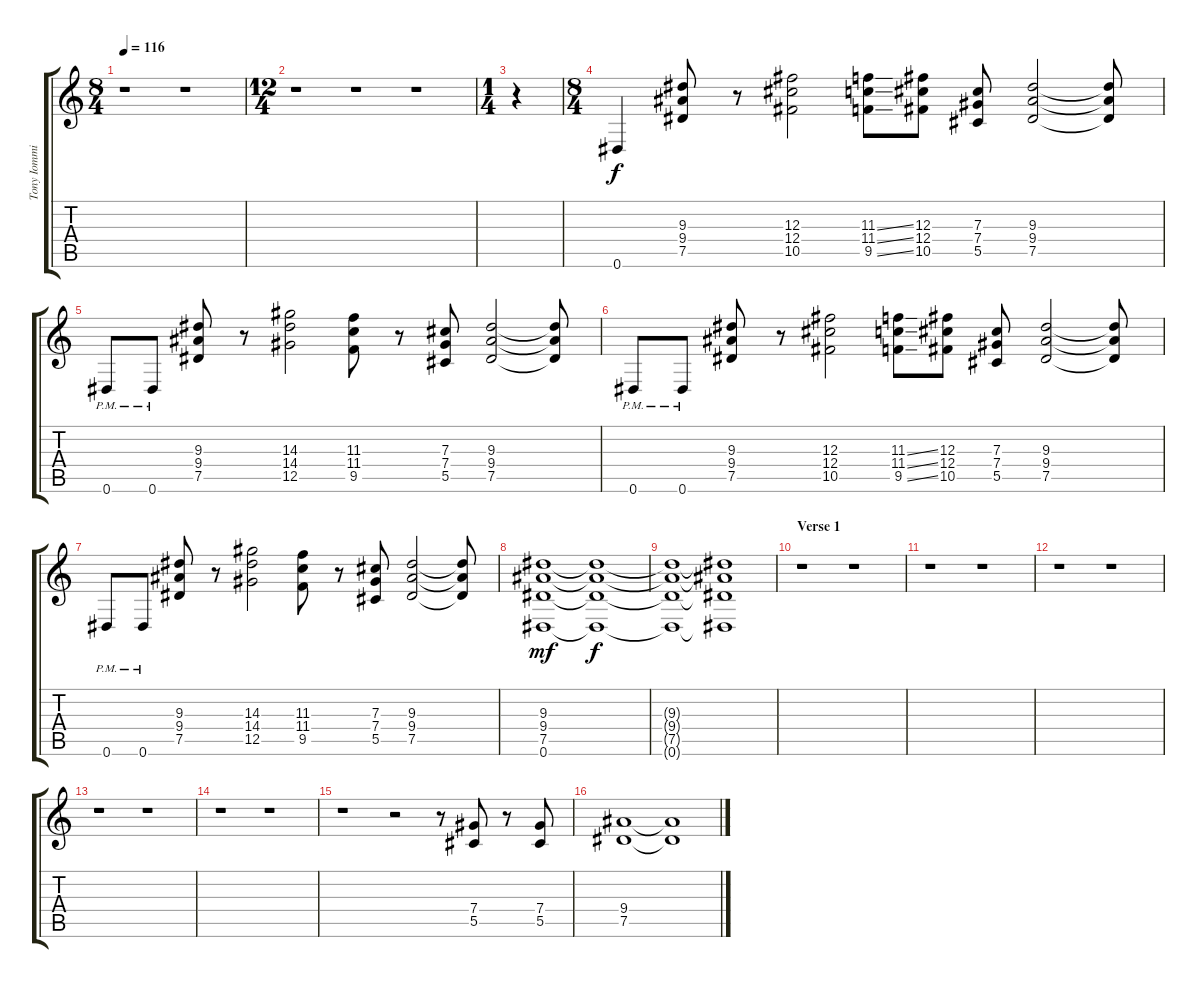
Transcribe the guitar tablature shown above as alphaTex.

\track ("Tony Iommi - Rhytm" "Tony Iommi") {instrument distortionguitar}
\staff {score tabs}
\tuning (Eb4 Bb3 Gb3 Db3 Ab2 Eb2) {hide}
\ts (8 4)
\tempo 116
\clef g2
\ks c
r.1{dy f} r.1 |
\ts (12 4)
r.1 r.1 r.1 |
\ts (1 4)
r.4 |
\ts (8 4)
0.6.4 (9.3 9.4 7.5).8 r.8 (12.3 12.4 10.5).2 (11.3{ss} 11.4{ss} 9.5{ss}).8 (12.3 12.4 10.5).8 (7.3 7.4 5.5).8 (9.3 9.4 7.5).2 (9.3{t} 9.4{t} 7.5{t}).8 |
0.6{pm}.8 0.6{pm}.8 (9.3 9.4 7.5).8 r.8 (14.3 14.4 12.5).2 (11.3 11.4 9.5).8 r.8 (7.3 7.4 5.5).8 (9.3 9.4 7.5).2 (9.3{t} 9.4{t} 7.5{t}).8 |
0.6{pm}.8 0.6{pm}.8 (9.3 9.4 7.5).8 r.8 (12.3 12.4 10.5).2 (11.3{ss} 11.4{ss} 9.5{ss}).8 (12.3 12.4 10.5).8 (7.3 7.4 5.5).8 (9.3 9.4 7.5).2 (9.3{t} 9.4{t} 7.5{t}).8 |
0.6{pm}.8 0.6{pm}.8 (9.3 9.4 7.5).8 r.8 (14.3 14.4 12.5).2 (11.3 11.4 9.5).8 r.8 (7.3 7.4 5.5).8 (9.3 9.4 7.5).2 (9.3{t} 9.4{t} 7.5{t}).8 |
(9.3 9.4 7.5 0.6).1{dy mf} (9.3{t} 9.4{t} 7.5{t} 0.6{t}).1{dy f} |
(9.3{t} 9.4{t} 7.5{t} 0.6{t}).1 (9.3{t} 9.4{t} 7.5{t} 0.6{t}).1 |
\section ("" "Verse 1")
r.1 r.1 |
r.1 r.1 |
r.1 r.1 |
r.1 r.1 |
r.1 r.1 |
r.1 r.2 r.8 (7.4 5.5).8 r.8 (7.4 5.5).8 |
(9.4 7.5).1 (9.4{t} 7.5{t}).1
